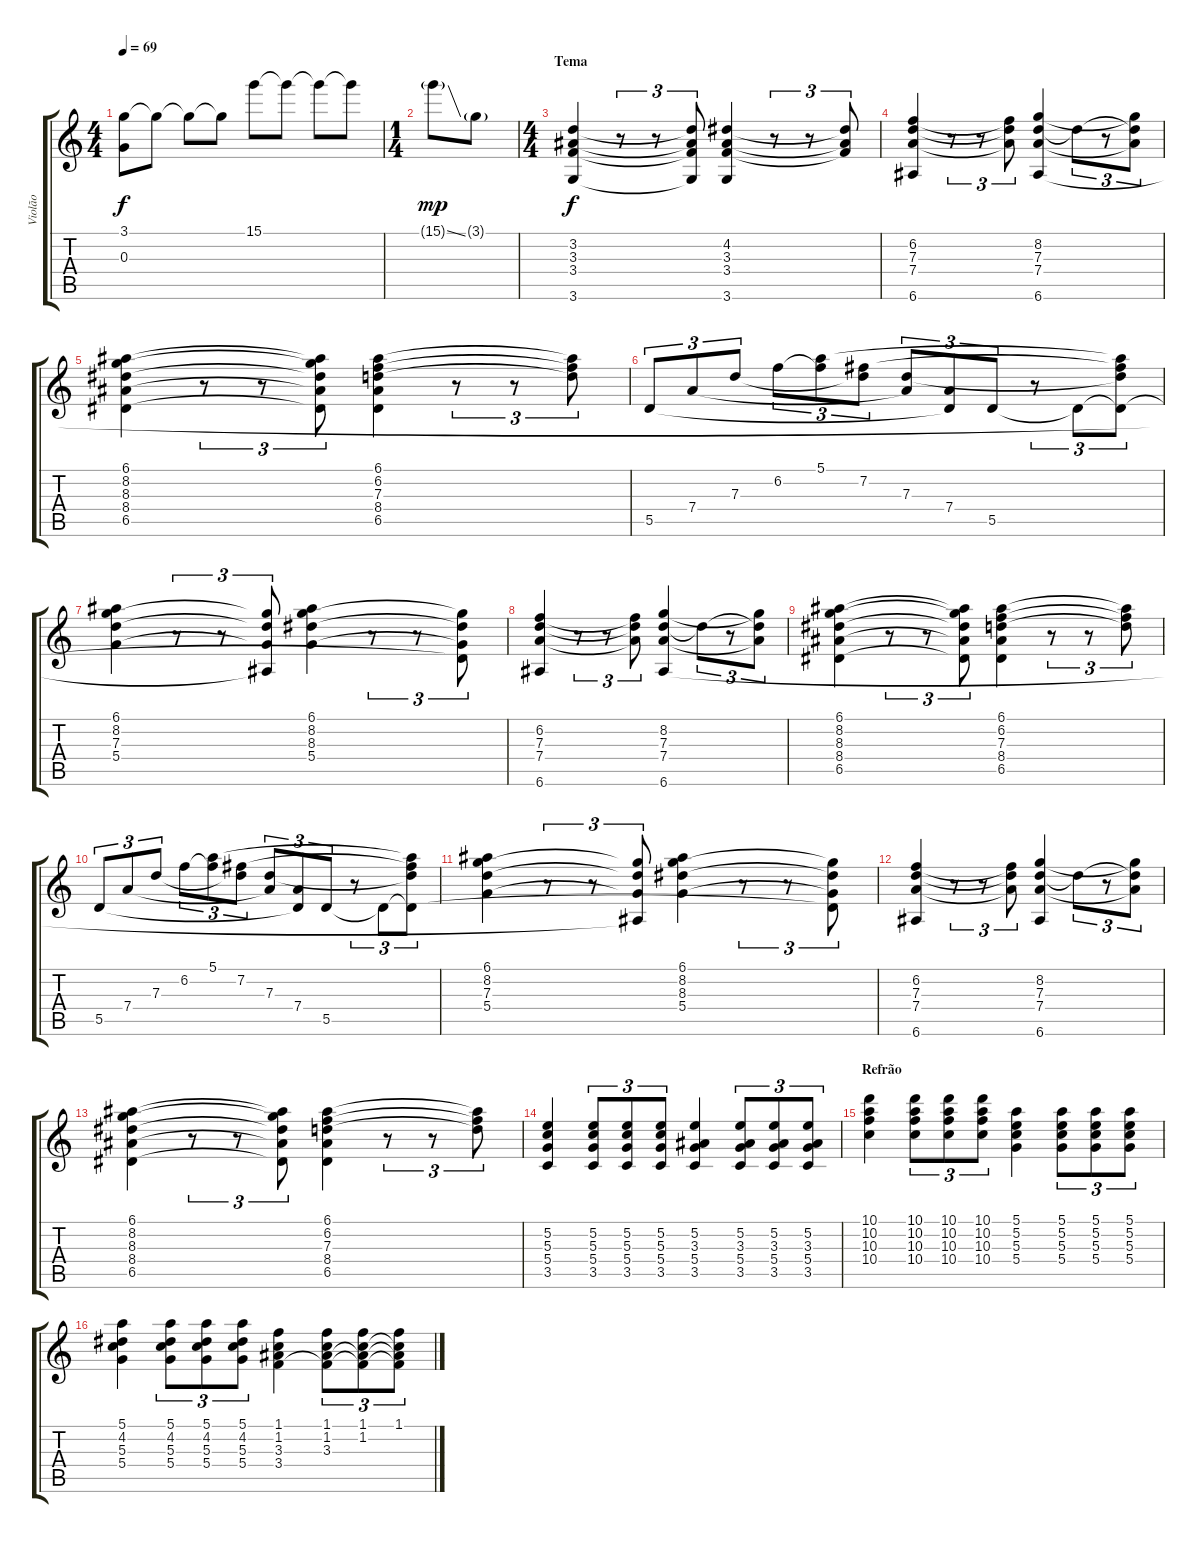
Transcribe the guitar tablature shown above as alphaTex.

\track ("Violão" "Violão") {instrument acousticguitarsteel}
\staff {score tabs}
\tuning (E4 B3 G3 D3 A2 E2) {hide}
\ts (4 4)
\tempo 69
\clef g2
\ks c
(3.1 0.3{t}).8{dy f} 3.1{t}.8 3.1{t}.8 3.1{t}.8 15.1.8 15.1{t}.8 15.1{t}.8 15.1{t}.8 |
\ts (1 4)
15.1{ss g}.8{dy mp} 3.1{g}.8 |
\ts (4 4)
\section ("" "Tema")
(3.2 3.3 3.4 3.6).4{dy f} r.8{tu (3 2)} r.8{tu (3 2)} (3.2{t} 3.3{t} 3.4{t} 3.6{t}).8{tu (3 2)} (4.2 3.3 3.4 3.6).4 r.8{tu (3 2)} r.8{tu (3 2)} (4.2{t} 3.3{t} 3.4{t}).8{tu (3 2)} |
(6.2 7.3 7.4 6.6).4 r.8{tu (3 2)} r.8{tu (3 2)} (6.2{t} 7.3{t} 7.4{t}).8{tu (3 2)} (8.2 7.3 7.4 6.6).4 7.3{t}.8{tu (3 2)} r.8{tu (3 2)} (8.2{t} 7.3{t} 7.4{t}).8{tu (3 2)} |
(6.1 8.2 8.3 8.4 6.5).4 r.8{tu (3 2)} r.8{tu (3 2)} (6.1{t} 8.2{t} 8.3{t} 8.4{t} 6.5{t}).8{tu (3 2)} (6.1 6.2 7.3 8.4 6.5).4 r.8{tu (3 2)} r.8{tu (3 2)} (6.1{t} 6.2{t} 7.3{t}).8{tu (3 2)} |
5.5.8{tu (3 2)} 7.4.8{tu (3 2)} 7.3.8{tu (3 2)} 6.2.8{tu (3 2)} (5.1 6.2{t}).8{tu (3 2)} (7.2 7.3{t}).8{tu (3 2)} (7.3 7.4{t}).8{tu (3 2)} (7.4 5.5{t}).8{tu (3 2)} 5.5.8{tu (3 2)} r.8{tu (3 2)} 5.5{t}.8{tu (3 2)} (5.1{t} 7.2{t} 7.3{t} 5.5{t}).8{tu (3 2)} |
(6.1 8.2 7.3 5.4).4 r.8{tu (3 2)} r.8{tu (3 2)} (8.2{t} 7.3{t} 5.4{t} 6.6{t}).8{tu (3 2)} (6.1 8.2 8.3 5.4).4 r.8{tu (3 2)} r.8{tu (3 2)} (8.2{t} 8.3{t} 5.4{t} 5.5{t}).8{tu (3 2)} |
(6.2 7.3 7.4 6.6).4 r.8{tu (3 2)} r.8{tu (3 2)} (6.2{t} 7.3{t} 7.4{t}).8{tu (3 2)} (8.2 7.3 7.4 6.6).4 7.3{t}.8{tu (3 2)} r.8{tu (3 2)} (8.2{t} 7.3{t} 7.4{t}).8{tu (3 2)} |
(6.1 8.2 8.3 8.4 6.5).4 r.8{tu (3 2)} r.8{tu (3 2)} (6.1{t} 8.2{t} 8.3{t} 8.4{t} 6.5{t}).8{tu (3 2)} (6.1 6.2 7.3 8.4 6.5).4 r.8{tu (3 2)} r.8{tu (3 2)} (6.1{t} 6.2{t} 7.3{t}).8{tu (3 2)} |
5.5.8{tu (3 2)} 7.4.8{tu (3 2)} 7.3.8{tu (3 2)} 6.2.8{tu (3 2)} (5.1 6.2{t}).8{tu (3 2)} (7.2 7.3{t}).8{tu (3 2)} (7.3 7.4{t}).8{tu (3 2)} (7.4 5.5{t}).8{tu (3 2)} 5.5.8{tu (3 2)} r.8{tu (3 2)} 5.5{t}.8{tu (3 2)} (5.1{t} 7.2{t} 7.3{t} 5.5{t}).8{tu (3 2)} |
(6.1 8.2 7.3 5.4).4 r.8{tu (3 2)} r.8{tu (3 2)} (8.2{t} 7.3{t} 5.4{t} 6.6{t}).8{tu (3 2)} (6.1 8.2 8.3 5.4).4 r.8{tu (3 2)} r.8{tu (3 2)} (8.2{t} 8.3{t} 5.4{t} 5.5{t}).8{tu (3 2)} |
(6.2 7.3 7.4 6.6).4 r.8{tu (3 2)} r.8{tu (3 2)} (6.2{t} 7.3{t} 7.4{t}).8{tu (3 2)} (8.2 7.3 7.4 6.6).4 7.3{t}.8{tu (3 2)} r.8{tu (3 2)} (8.2{t} 7.3{t} 7.4{t}).8{tu (3 2)} |
(6.1 8.2 8.3 8.4 6.5).4 r.8{tu (3 2)} r.8{tu (3 2)} (6.1{t} 8.2{t} 8.3{t} 8.4{t} 6.5{t}).8{tu (3 2)} (6.1 6.2 7.3 8.4 6.5).4 r.8{tu (3 2)} r.8{tu (3 2)} (6.1{t} 6.2{t} 7.3{t}).8{tu (3 2)} |
(5.2 5.3 5.4 3.5).4 (5.2 5.3 5.4 3.5).8{tu (3 2)} (5.2 5.3 5.4 3.5).8{tu (3 2)} (5.2 5.3 5.4 3.5).8{tu (3 2)} (5.2 3.3 5.4 3.5).4 (5.2 3.3 5.4 3.5).8{tu (3 2)} (5.2 3.3 5.4 3.5).8{tu (3 2)} (5.2 3.3 5.4 3.5).8{tu (3 2)} |
\section ("" "Refrão")
(10.1 10.2 10.3 10.4).4 (10.1 10.2 10.3 10.4).8{tu (3 2)} (10.1 10.2 10.3 10.4).8{tu (3 2)} (10.1 10.2 10.3 10.4).8{tu (3 2)} (5.1 5.2 5.3 5.4).4 (5.1 5.2 5.3 5.4).8{tu (3 2)} (5.1 5.2 5.3 5.4).8{tu (3 2)} (5.1 5.2 5.3 5.4).8{tu (3 2)} |
(5.1 4.2 5.3 5.4).4 (5.1 4.2 5.3 5.4).8{tu (3 2)} (5.1 4.2 5.3 5.4).8{tu (3 2)} (5.1 4.2 5.3 5.4).8{tu (3 2)} (1.1 1.2 3.3 3.4).4 (1.1 1.2 3.3 3.4{t}).8{tu (3 2)} (1.1 1.2 3.3{t} 3.4{t}).8{tu (3 2)} (1.1 1.2{t} 3.3{t} 3.4{t}).8{tu (3 2)}
